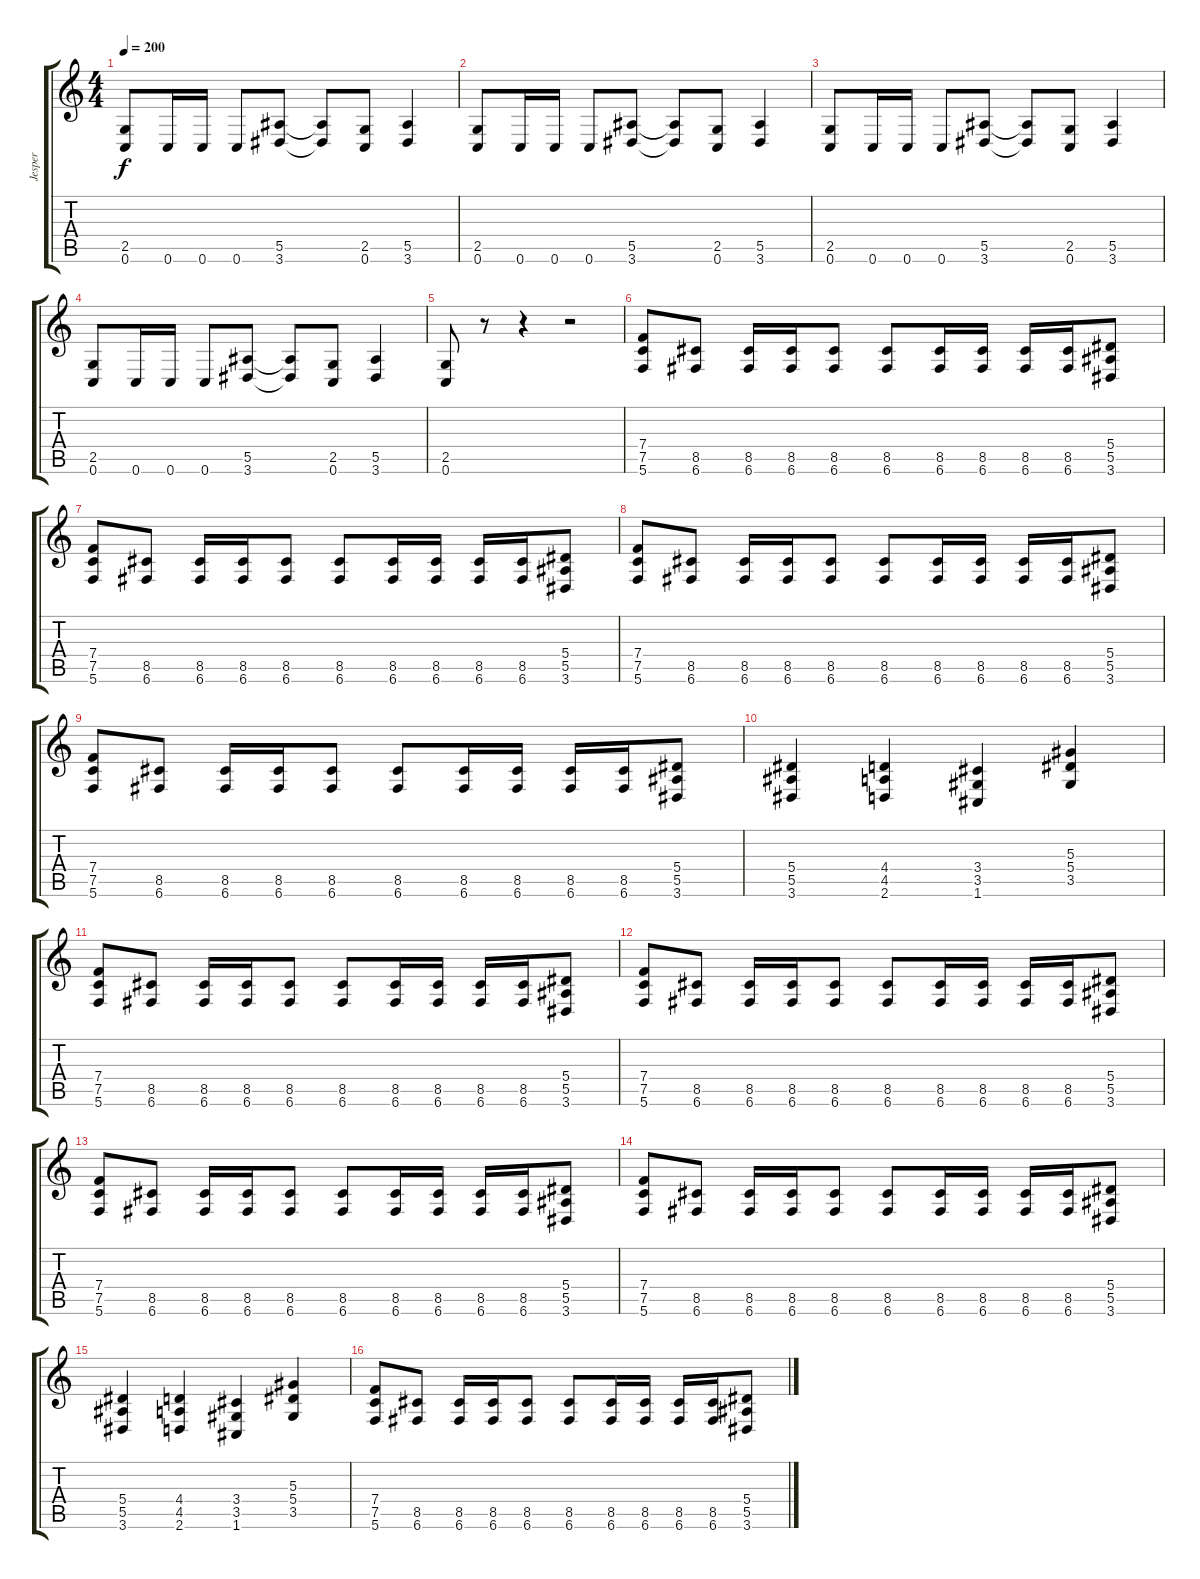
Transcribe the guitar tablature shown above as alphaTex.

\track ("Jesper" "Jesper") {instrument distortionguitar}
\staff {score tabs}
\tuning (C4 G3 Eb3 Bb2 F2 C2) {hide}
\ts (4 4)
\tempo 200
\clef g2
\ks c
(2.5 0.6).8{dy f} 0.6.16 0.6.16 0.6.8 (5.5 3.6).8 (5.5{t} 3.6{t}).8 (2.5 0.6).8 (5.5 3.6).4 |
(2.5 0.6).8 0.6.16 0.6.16 0.6.8 (5.5 3.6).8 (5.5{t} 3.6{t}).8 (2.5 0.6).8 (5.5 3.6).4 |
(2.5 0.6).8 0.6.16 0.6.16 0.6.8 (5.5 3.6).8 (5.5{t} 3.6{t}).8 (2.5 0.6).8 (5.5 3.6).4 |
(2.5 0.6).8 0.6.16 0.6.16 0.6.8 (5.5 3.6).8 (5.5{t} 3.6{t}).8 (2.5 0.6).8 (5.5 3.6).4 |
(2.5 0.6).8 r.8 r.4 r.2 |
(7.4 7.5 5.6).8 (8.5 6.6).8 (8.5 6.6).16 (8.5 6.6).16 (8.5 6.6).8 (8.5 6.6).8 (8.5 6.6).16 (8.5 6.6).16 (8.5 6.6).16 (8.5 6.6).16 (5.4 5.5 3.6).8 |
(7.4 7.5 5.6).8 (8.5 6.6).8 (8.5 6.6).16 (8.5 6.6).16 (8.5 6.6).8 (8.5 6.6).8 (8.5 6.6).16 (8.5 6.6).16 (8.5 6.6).16 (8.5 6.6).16 (5.4 5.5 3.6).8 |
(7.4 7.5 5.6).8 (8.5 6.6).8 (8.5 6.6).16 (8.5 6.6).16 (8.5 6.6).8 (8.5 6.6).8 (8.5 6.6).16 (8.5 6.6).16 (8.5 6.6).16 (8.5 6.6).16 (5.4 5.5 3.6).8 |
(7.4 7.5 5.6).8 (8.5 6.6).8 (8.5 6.6).16 (8.5 6.6).16 (8.5 6.6).8 (8.5 6.6).8 (8.5 6.6).16 (8.5 6.6).16 (8.5 6.6).16 (8.5 6.6).16 (5.4 5.5 3.6).8 |
(5.4 5.5 3.6).4 (4.4 4.5 2.6).4 (3.4 3.5 1.6).4 (5.3 5.4 3.5).4 |
(7.4 7.5 5.6).8 (8.5 6.6).8 (8.5 6.6).16 (8.5 6.6).16 (8.5 6.6).8 (8.5 6.6).8 (8.5 6.6).16 (8.5 6.6).16 (8.5 6.6).16 (8.5 6.6).16 (5.4 5.5 3.6).8 |
(7.4 7.5 5.6).8 (8.5 6.6).8 (8.5 6.6).16 (8.5 6.6).16 (8.5 6.6).8 (8.5 6.6).8 (8.5 6.6).16 (8.5 6.6).16 (8.5 6.6).16 (8.5 6.6).16 (5.4 5.5 3.6).8 |
(7.4 7.5 5.6).8 (8.5 6.6).8 (8.5 6.6).16 (8.5 6.6).16 (8.5 6.6).8 (8.5 6.6).8 (8.5 6.6).16 (8.5 6.6).16 (8.5 6.6).16 (8.5 6.6).16 (5.4 5.5 3.6).8 |
(7.4 7.5 5.6).8 (8.5 6.6).8 (8.5 6.6).16 (8.5 6.6).16 (8.5 6.6).8 (8.5 6.6).8 (8.5 6.6).16 (8.5 6.6).16 (8.5 6.6).16 (8.5 6.6).16 (5.4 5.5 3.6).8 |
(5.4 5.5 3.6).4 (4.4 4.5 2.6).4 (3.4 3.5 1.6).4 (5.3 5.4 3.5).4 |
(7.4 7.5 5.6).8 (8.5 6.6).8 (8.5 6.6).16 (8.5 6.6).16 (8.5 6.6).8 (8.5 6.6).8 (8.5 6.6).16 (8.5 6.6).16 (8.5 6.6).16 (8.5 6.6).16 (5.4 5.5 3.6).8
